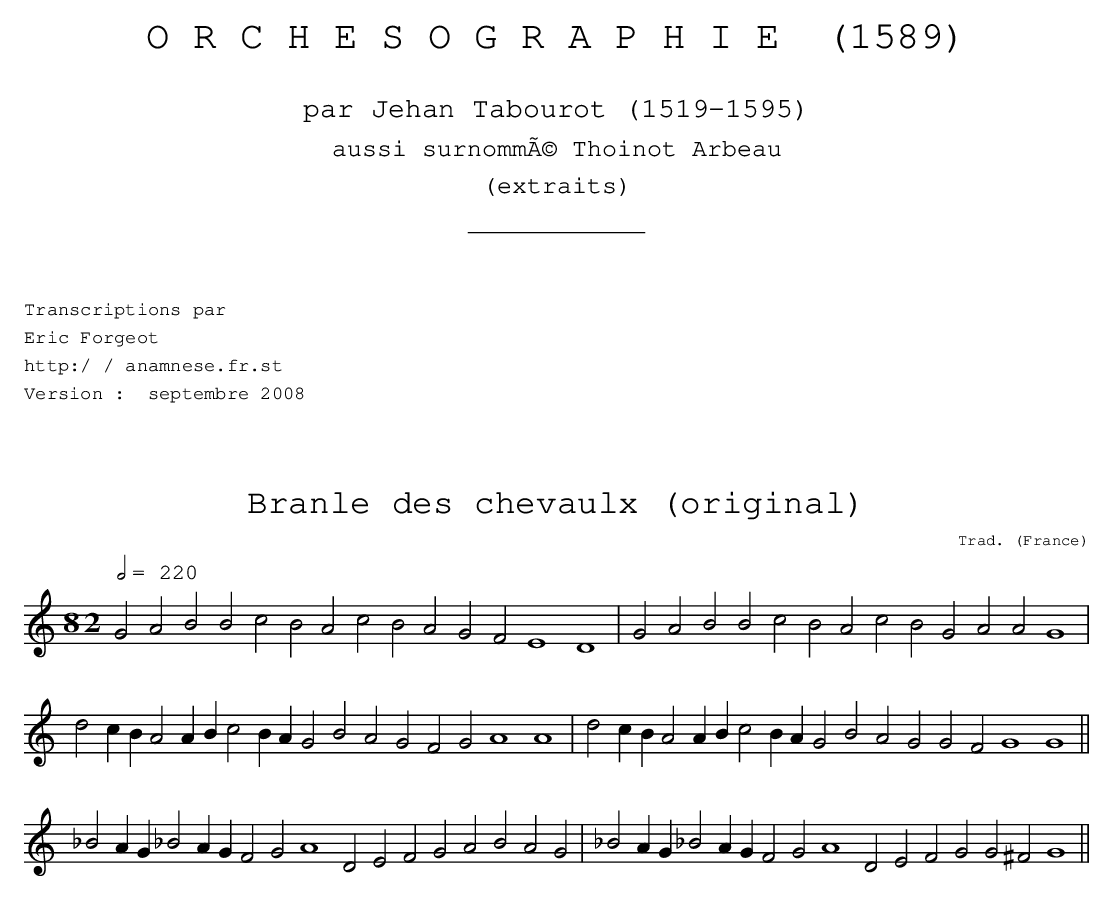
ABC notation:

X:1
T:Branle des chevaulx (original)
C:Trad.
O:France
M:8/ 2
L:1/ 2
Q:1/ 2=220
K:C
GABBcBAcBAGF E2D2 | GABBcBAcBGAA G2 |
dc/ B/ AA/ B/ cB/ A/ GBAGFG A2A2 | dc/ B/ AA/ B/ cB/ A/ GBAGGF G2G2 ||
_BA/ G/  _BA/ G/  FG A2 DEFGABAG | _BA/ G/  _BA/ G/  FG A2 DEFGG^F G2 ||
